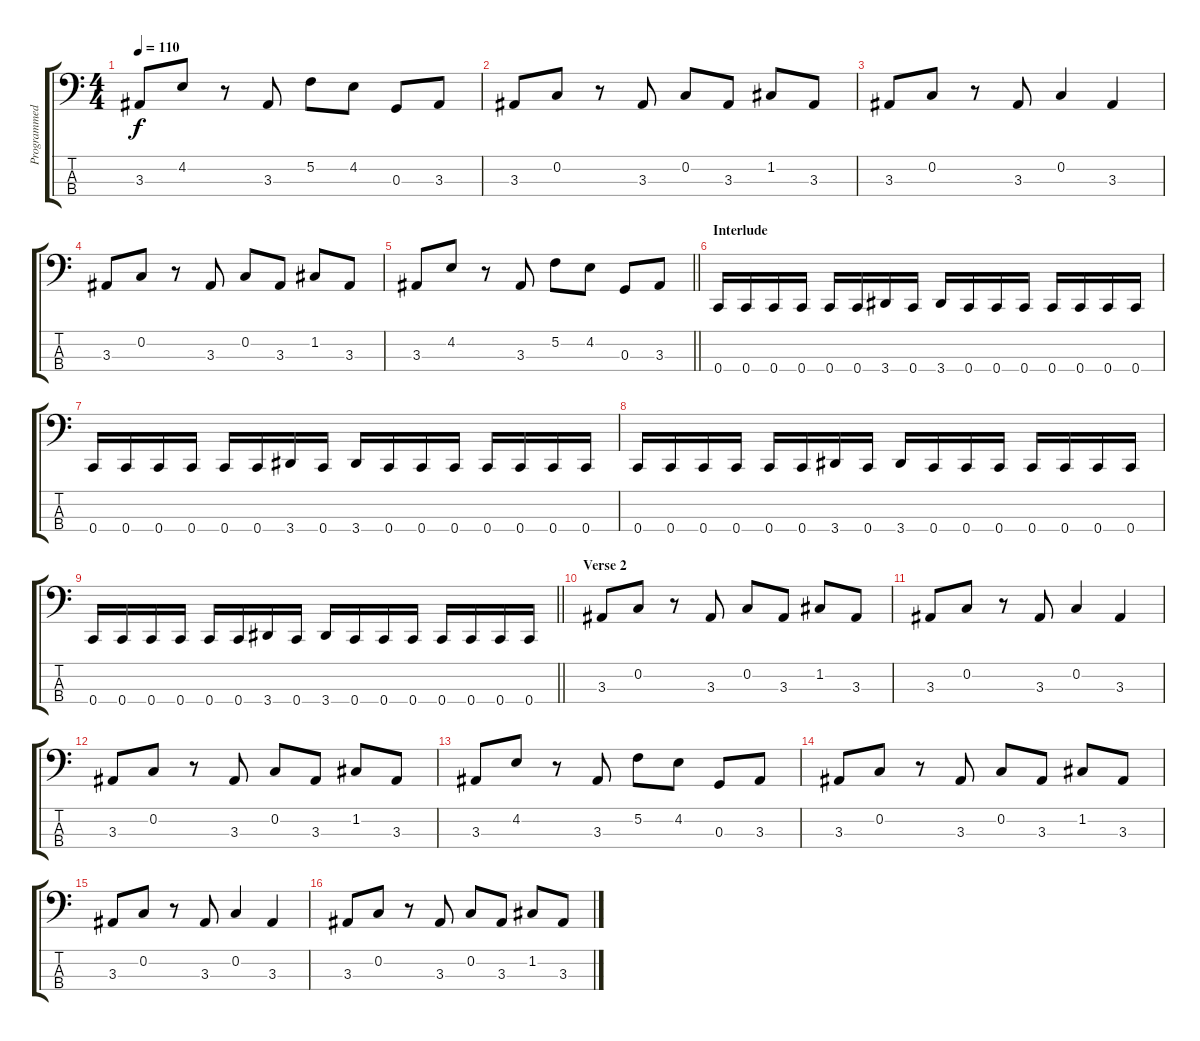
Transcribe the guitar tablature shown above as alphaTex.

\track ("Programmed Bass" "Programmed") {instrument electricbassfinger}
\staff {score tabs}
\tuning (F2 C2 G1 C1) {hide}
\ts (4 4)
\tempo 110
\clef f4
\ks c
3.3.8{dy f} 4.2.8 r.8 3.3.8 5.2.8 4.2.8 0.3.8 3.3.8 |
3.3.8 0.2.8 r.8 3.3.8 0.2.8 3.3.8 1.2.8 3.3.8 |
3.3.8 0.2.8 r.8 3.3.8 0.2.4 3.3.4 |
3.3.8 0.2.8 r.8 3.3.8 0.2.8 3.3.8 1.2.8 3.3.8 |
\barLineRight lightlight
3.3.8 4.2.8 r.8 3.3.8 5.2.8 4.2.8 0.3.8 3.3.8 |
\section ("" "Interlude")
0.4.16{volume 14 instrument electricbassfinger} 0.4.16 0.4.16 0.4.16 0.4.16 0.4.16 3.4.16 0.4.16 3.4.16 0.4.16 0.4.16 0.4.16 0.4.16 0.4.16 0.4.16 0.4.16 |
0.4.16 0.4.16 0.4.16 0.4.16 0.4.16 0.4.16 3.4.16 0.4.16 3.4.16 0.4.16 0.4.16 0.4.16 0.4.16 0.4.16 0.4.16 0.4.16 |
0.4.16 0.4.16 0.4.16 0.4.16 0.4.16 0.4.16 3.4.16 0.4.16 3.4.16 0.4.16 0.4.16 0.4.16 0.4.16 0.4.16 0.4.16 0.4.16 |
\barLineRight lightlight
0.4.16 0.4.16 0.4.16 0.4.16 0.4.16 0.4.16 3.4.16 0.4.16 3.4.16 0.4.16 0.4.16 0.4.16 0.4.16 0.4.16 0.4.16 0.4.16 |
\section ("" "Verse 2")
3.3.8{volume 9 instrument electricbasspick} 0.2.8 r.8 3.3.8 0.2.8 3.3.8 1.2.8 3.3.8 |
3.3.8 0.2.8 r.8 3.3.8 0.2.4 3.3.4 |
3.3.8 0.2.8 r.8 3.3.8 0.2.8 3.3.8 1.2.8 3.3.8 |
3.3.8 4.2.8 r.8 3.3.8 5.2.8 4.2.8 0.3.8 3.3.8 |
3.3.8 0.2.8 r.8 3.3.8 0.2.8 3.3.8 1.2.8 3.3.8 |
3.3.8 0.2.8 r.8 3.3.8 0.2.4 3.3.4 |
3.3.8 0.2.8 r.8 3.3.8 0.2.8 3.3.8 1.2.8 3.3.8
